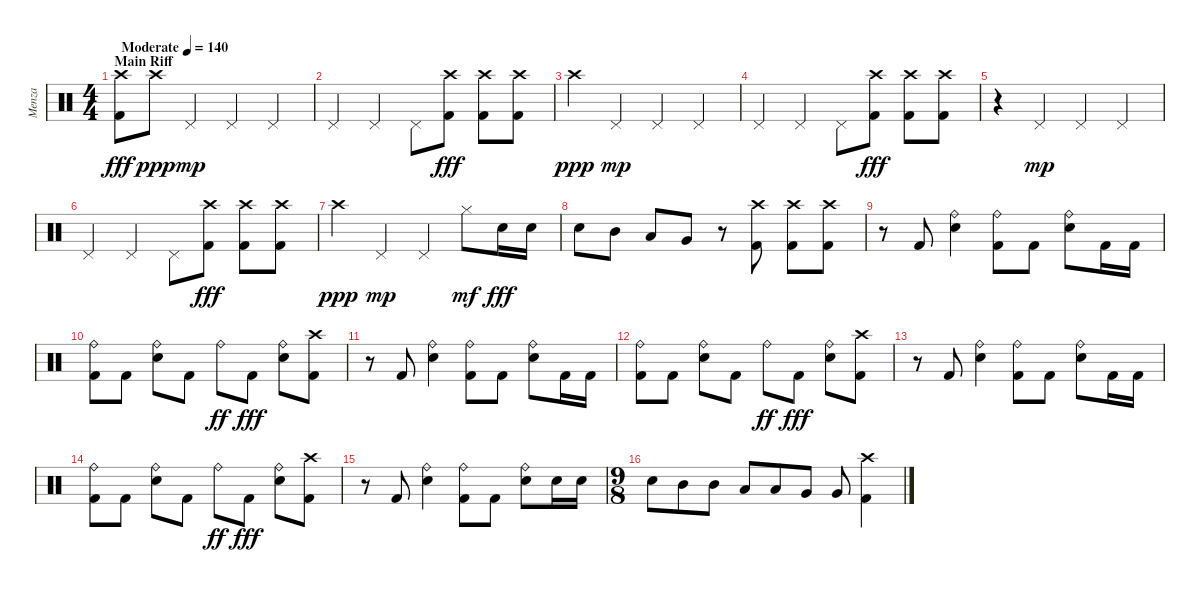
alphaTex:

\track ("Menza" "Menza") {instrument percussion}
\staff {score}
\articulation defaults
\ts (4 4)
\section ("" "Main Riff")
\tempo (140 "Moderate")
\clef neutral
\ks c
("Crash high (hit)" "Kick (hit) 2").8{dy fff} "Crash high (hit)".8{dy ppp} "Pedal Hi-Hat (hit)".4{dy mp} "Pedal Hi-Hat (hit)".4 "Pedal Hi-Hat (hit)".4 |
"Pedal Hi-Hat (hit)".4 "Pedal Hi-Hat (hit)".4 "Pedal Hi-Hat (hit)".8 ("Crash high (hit)" "Kick (hit) 2").8{dy fff} ("Crash high (hit)" "Kick (hit) 2").8 ("Crash high (hit)" "Kick (hit) 2").8 |
"Crash high (hit)".4{dy ppp} "Pedal Hi-Hat (hit)".4{dy mp} "Pedal Hi-Hat (hit)".4 "Pedal Hi-Hat (hit)".4 |
"Pedal Hi-Hat (hit)".4 "Pedal Hi-Hat (hit)".4 "Pedal Hi-Hat (hit)".8 ("Crash high (hit)" "Kick (hit) 2").8{dy fff} ("Crash high (hit)" "Kick (hit) 2").8 ("Crash high (hit)" "Kick (hit) 2").8 |
r.4 "Pedal Hi-Hat (hit)".4{dy mp} "Pedal Hi-Hat (hit)".4 "Pedal Hi-Hat (hit)".4 |
"Pedal Hi-Hat (hit)".4 "Pedal Hi-Hat (hit)".4 "Pedal Hi-Hat (hit)".8 ("Crash high (hit)" "Kick (hit) 2").8{dy fff} ("Crash high (hit)" "Kick (hit) 2").8 ("Crash high (hit)" "Kick (hit) 2").8 |
"Crash high (hit)".4{dy ppp} "Pedal Hi-Hat (hit)".4{dy mp} "Pedal Hi-Hat (hit)".4 "Hi-Hat (closed)".8{dy mf} "Snare (hit) 2".16{dy fff} "Snare (hit) 2".16 |
"Snare (hit) 2".8 "Mid Tom (hit)".8 "Low Tom (hit)".8 "Very Low Tom (hit)".8 r.8 ("Crash high (hit)" "Kick (hit) 2").8 ("Crash high (hit)" "Kick (hit) 2").8 ("Crash high (hit)" "Kick (hit) 2").8 |
r.8 "Kick (hit) 2".8 ("Ride (bell)" "Snare (hit) 2").4 ("Ride (bell)" "Kick (hit) 2").8 "Kick (hit) 2".8 ("Ride (bell)" "Snare (hit) 2").8 "Kick (hit) 2".16 "Kick (hit) 2".16 |
("Ride (bell)" "Kick (hit) 2").8 "Kick (hit) 2".8 ("Ride (bell)" "Snare (hit) 2").8 "Kick (hit) 2".8 "Ride (bell)".8{dy ff} "Kick (hit) 2".8{dy fff} ("Ride (bell)" "Snare (hit) 2").8 ("Crash high (hit)" "Kick (hit) 2").8 |
r.8 "Kick (hit) 2".8 ("Ride (bell)" "Snare (hit) 2").4 ("Ride (bell)" "Kick (hit) 2").8 "Kick (hit) 2".8 ("Ride (bell)" "Snare (hit) 2").8 "Kick (hit) 2".16 "Kick (hit) 2".16 |
("Ride (bell)" "Kick (hit) 2").8 "Kick (hit) 2".8 ("Ride (bell)" "Snare (hit) 2").8 "Kick (hit) 2".8 "Ride (bell)".8{dy ff} "Kick (hit) 2".8{dy fff} ("Ride (bell)" "Snare (hit) 2").8 ("Crash high (hit)" "Kick (hit) 2").8 |
r.8 "Kick (hit) 2".8 ("Ride (bell)" "Snare (hit) 2").4 ("Ride (bell)" "Kick (hit) 2").8 "Kick (hit) 2".8 ("Ride (bell)" "Snare (hit) 2").8 "Kick (hit) 2".16 "Kick (hit) 2".16 |
("Ride (bell)" "Kick (hit) 2").8 "Kick (hit) 2".8 ("Ride (bell)" "Snare (hit) 2").8 "Kick (hit) 2".8 "Ride (bell)".8{dy ff} "Kick (hit) 2".8{dy fff} ("Ride (bell)" "Snare (hit) 2").8 ("Crash high (hit)" "Kick (hit) 2").8 |
r.8 "Kick (hit) 2".8 ("Ride (bell)" "Snare (hit) 2").4 ("Ride (bell)" "Kick (hit) 2").8 "Kick (hit) 2".8 ("Ride (bell)" "Snare (hit) 2").8 "Snare (hit) 2".16 "Snare (hit) 2".16 |
\ts (9 8)
"Snare (hit) 2".8 "Mid Tom (hit)".8 "Mid Tom (hit)".8 "Low Tom (hit)".8 "Low Tom (hit)".8 "Very Low Tom (hit)".8 "Very Low Tom (hit)".8 ("Crash high (hit)" "Kick (hit) 2").4
